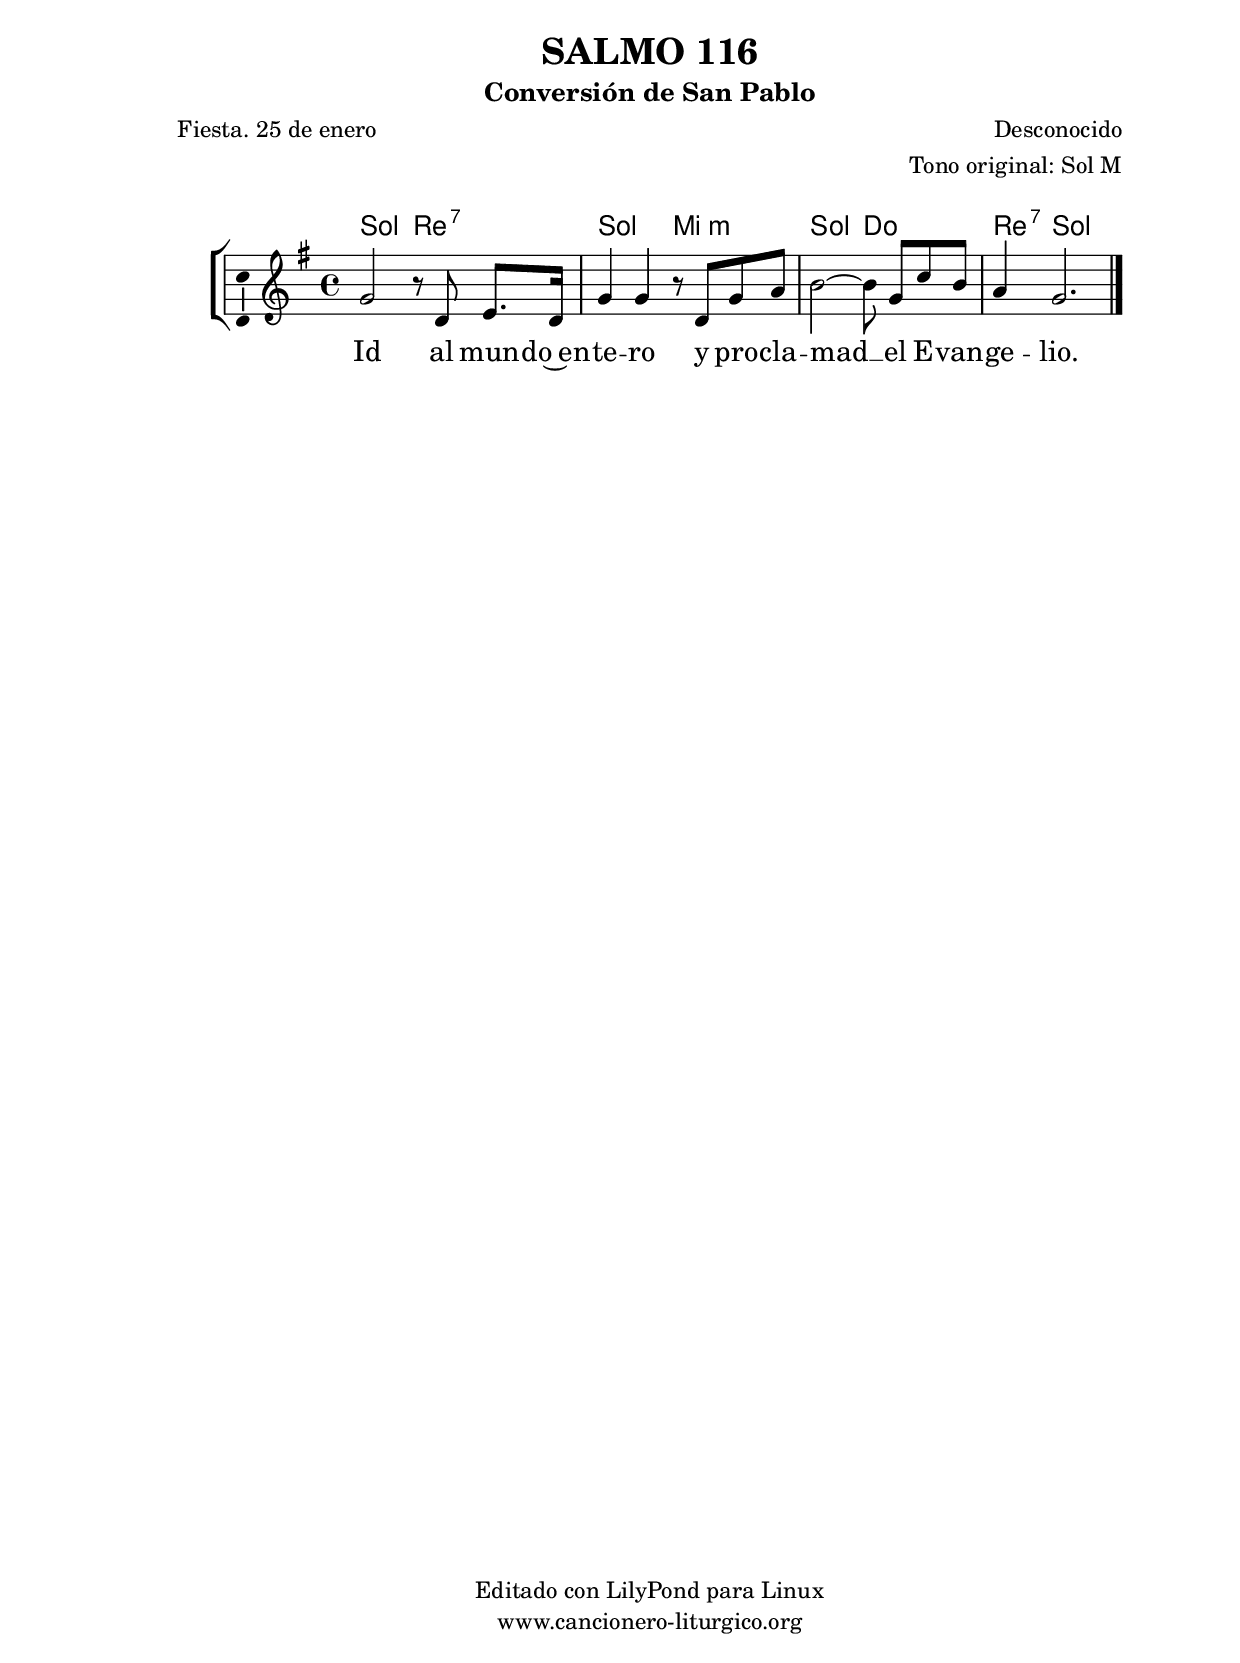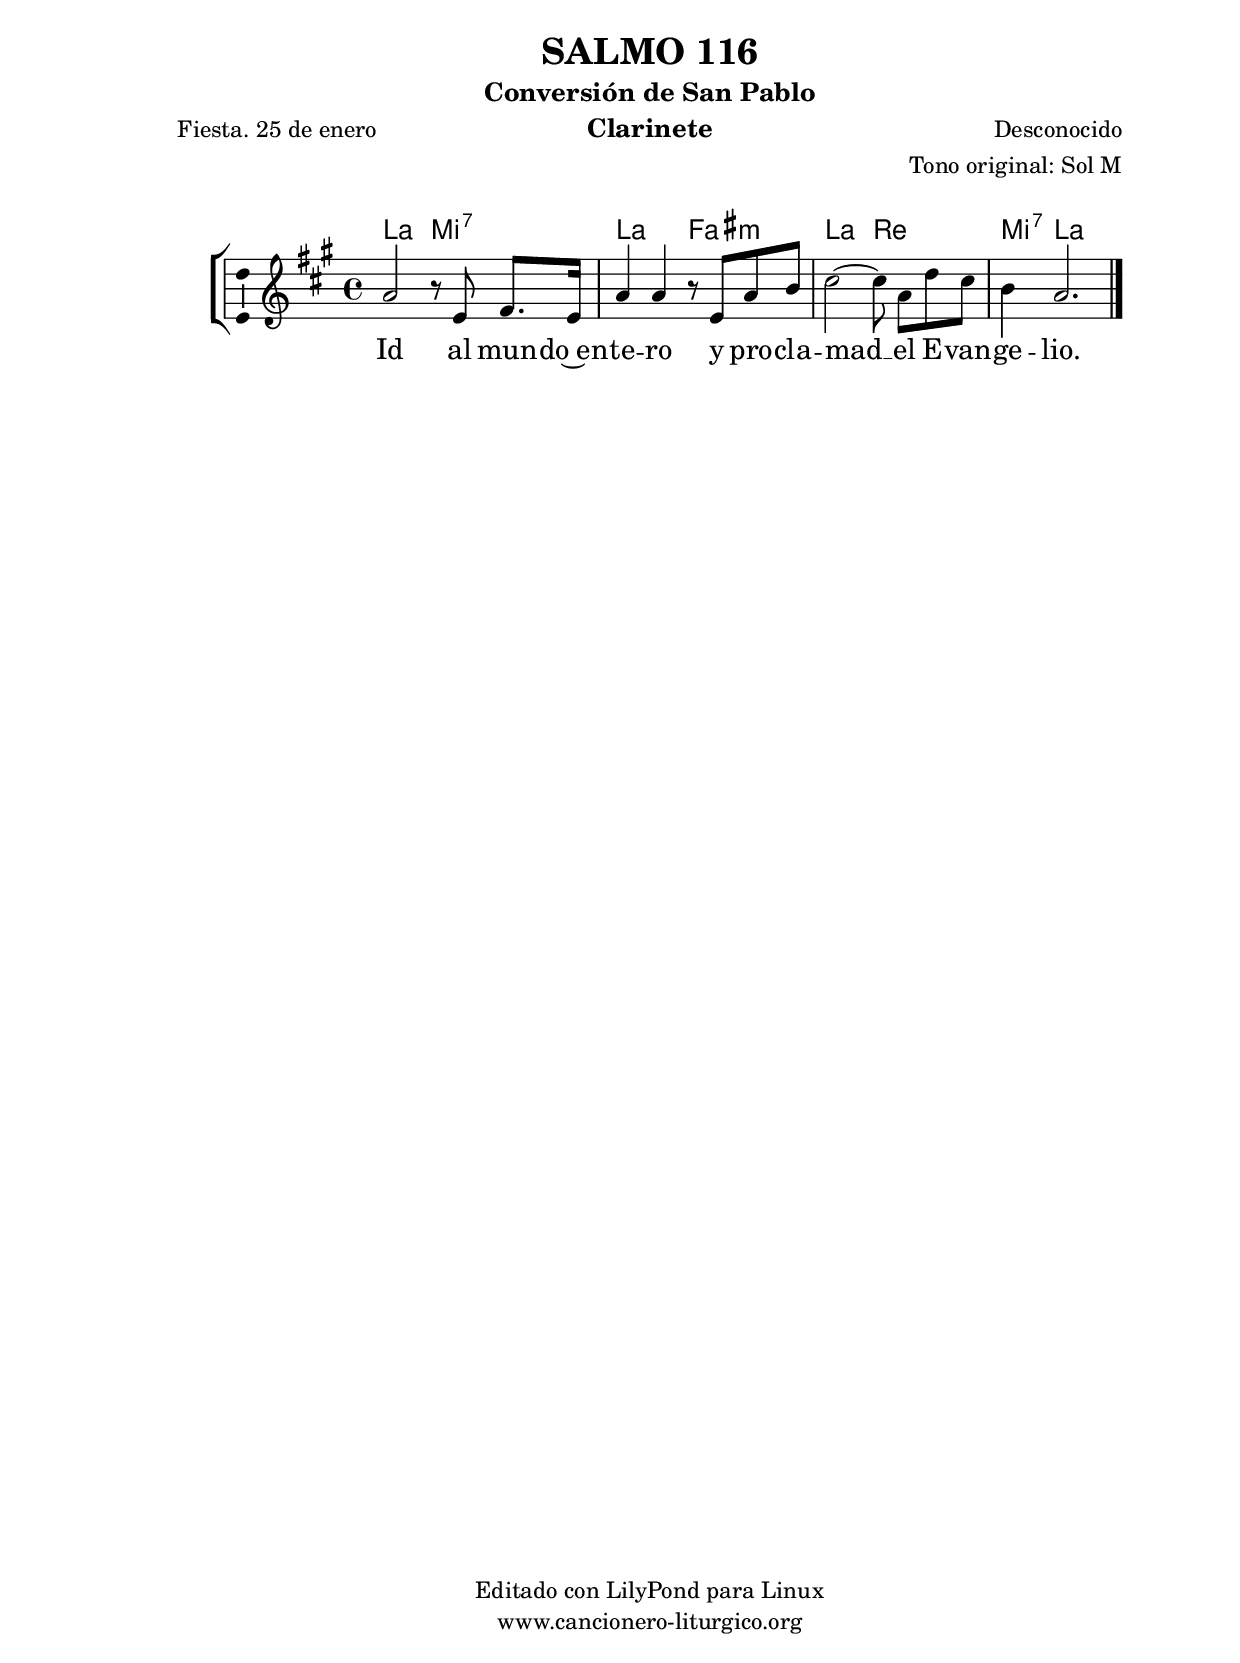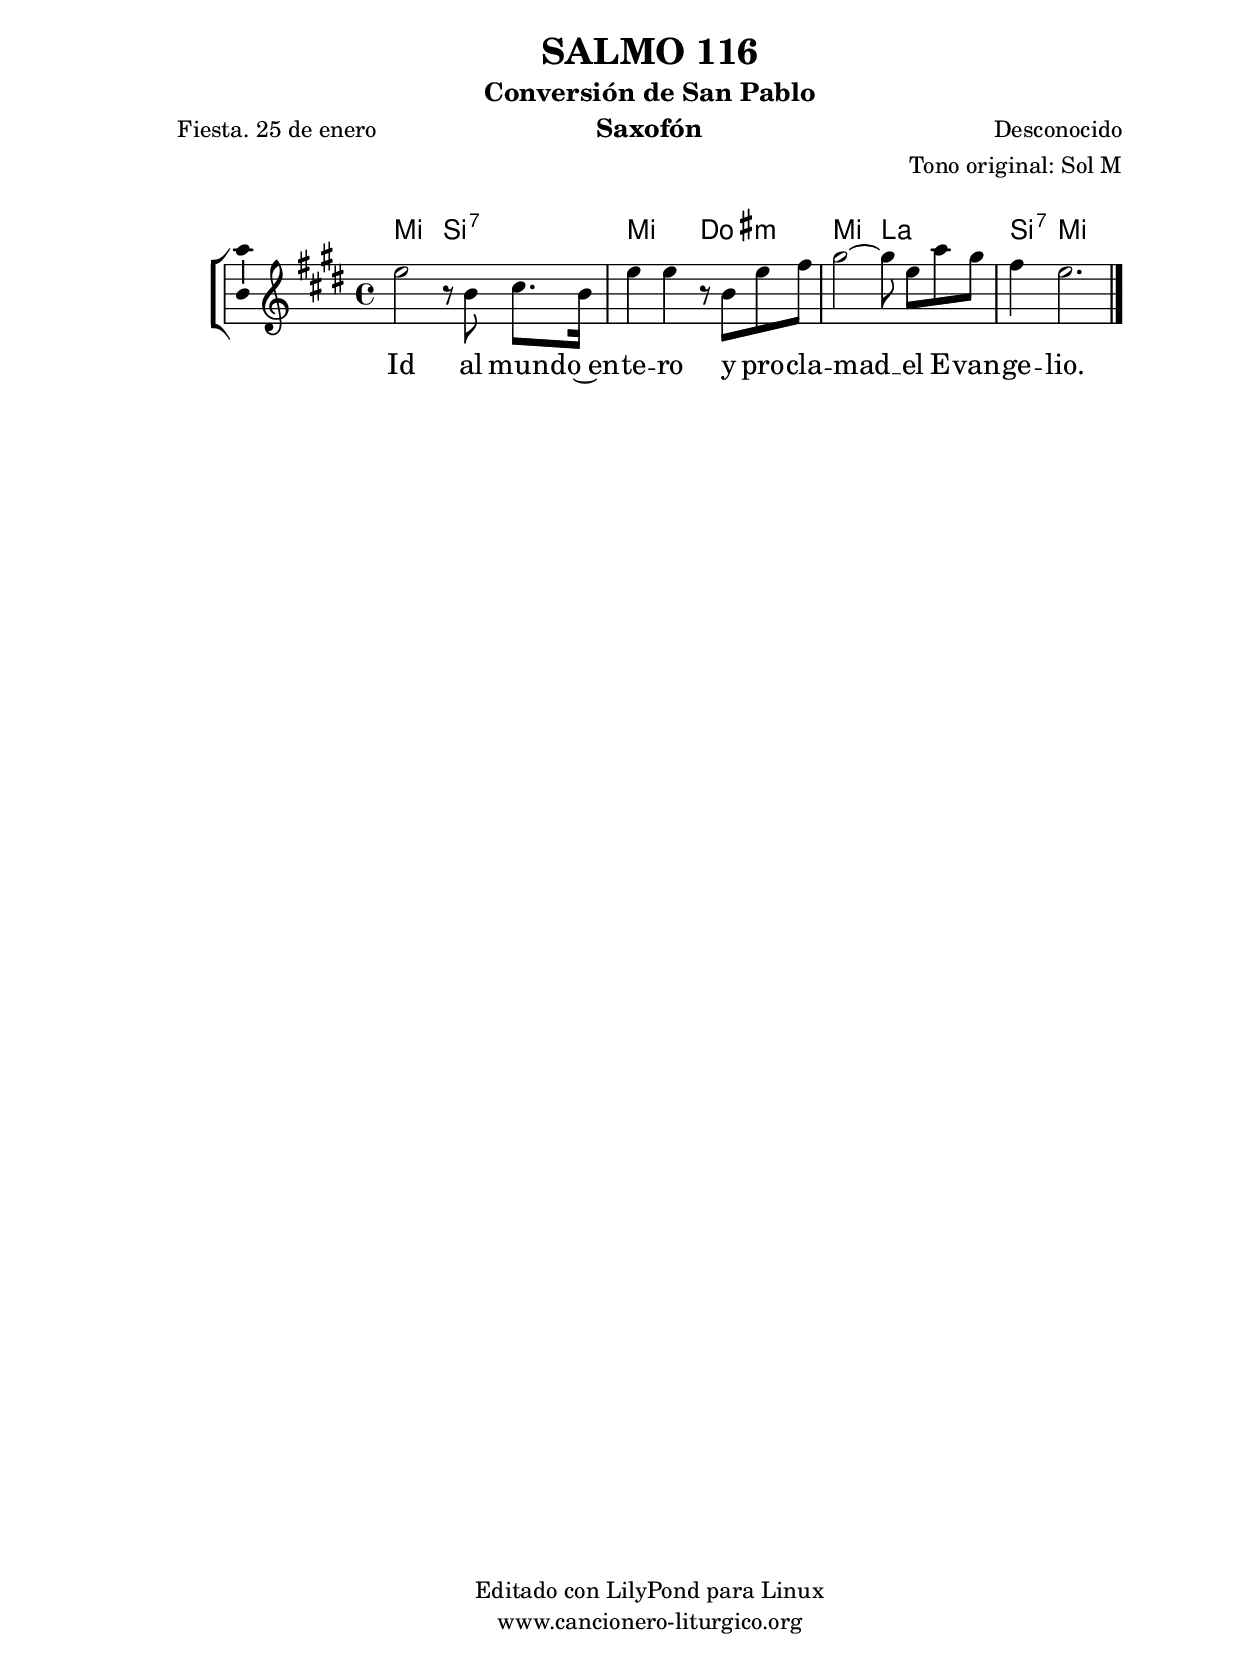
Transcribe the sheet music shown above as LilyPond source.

%
%para convertir .midi en .wav:
%timidity filename.midi -Ow -o finename.wav
%
%
%Para convertir de .wav a .mp3:
%lame -h -m j filename.wav
%
%
%para escuchar el midi:
%timidity nombrefichero.midi
%


%versión de lilypond para la que se ha escrito esta partitura:
\version "2.16.0"

	%Tamaño papel
	#(set-default-paper-size "a4")
	%Tamaño partitura
	#(set-global-staff-size 20)
	%No responde al pulsar sobre una nota
	#(ly:set-option 'point-and-click #f)

%parámetros del encabezamiento:
\header {
	title = "SALMO 116"
	subtitle = "Conversión de San Pablo"
	composer = "Desconocido"
	poet = "Fiesta. 25 de enero"
	meter = ""
	arranger = "Tono original: Sol M"
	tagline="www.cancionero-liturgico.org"
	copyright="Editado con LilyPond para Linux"
	tiempo = ""
	usos = "Salmo"
	letra = "Id al mundo entero y proclamad el Evangelio."
	}

%parámetros asociados al papel:
\paper  {
	oddHeaderMarkup = \markup {\fill-line { \on-the-fly #not-first-page \fromproperty #'header:title \on-the-fly #not-first-page \fromproperty #'header:composer }}
	evenHeaderMarkup = \markup {\fill-line { \fromproperty #'header:composer \fromproperty #'header:title }}
	#(set-paper-size "a4")
	print-page-number = ##f
	first-page-number = 1
	print-first-page-number = ##f
%	head-separation = 3.0 \cm
	top-margin = 2.0 \cm
	bottom-margin = 0.5\cm
%%%	bottom-margin = -1.0\cm
	left-margin = 3.0 \cm
	line-width = 16.0 \cm 
	indent = 8\mm
	interscoreline = 2.\mm
	between-system-space = 15\mm
%	para que las partituras no llenen la hoja:
	ragged-bottom = ##t
%	idem para la última hoja:
	ragged-last-bottom = ##f
%	para que las partituras llenen el ancho del papel:
	ragged-last = ##f
	after-title-space = 2.5 \cm
%page-count=1
%system-count=8

	%Flexible Vertical Spacing
%	markup-markup-spacing =
%	#'((basic-distance . 15) (minimum-distance . 15) (padding . 3))
	markup-system-spacing =
	#'((basic-distance . 15) (minimum-distance . 15) (padding . 3))
	system-system-spacing =
	#'((basic-distance . 15) (minimum-distance . 15) (padding . 3))
	score-system-spacing =
	#'((basic-distance . 15) (minimum-distance . 15) (padding . 5))
%	top-system-spacing = % header
%	#'((basic-distance . 8) (minimum-distance . 0) (padding . 3))
%	top-markup-spacing =
%	#'((basic-distance . 20) (minimum-distance . 20) (padding . 3))
	last-bottom-spacing = % footer
	#'((basic-distance . 5) (minimum-distance . 5) (padding . 3))
%	score-markup-spacing =
%	#'((basic-distance . 16) (minimum-distance . 13) (padding . 3))

	}


%parámetros que afectan a toda la partitura:
global =  {
	%clave de sol (G):
	\clef G
	%armadura:
%	\transpose bes c'
	\key g \major
	\tempo 4=100
	\set Score.tempoHideNote = ##t
	}


acordes = {
	\italianChords
	\chordmode {
%	\transpose bes c'
{

g2 d:7 g e:m g c d4:7 g2.

	}
	}
}

melodia = 
%	\transpose bes c'
{
	\relative c''{

\time 4/4
g2 r8 d8 e8. d16
g4 g r8 d8 g a
b2~b8 \noBeam g c b
a4 g2.

	\bar "|."
	}
	}


texto = \lyricmode {
Id al mun -- do~en -- te -- ro y pro -- cla -- mad __ el E -- van -- ge -- lio.
	}


acordesStaff = \context ChordNames = acordesStaff <<
	\set chordChanges = ##t
	\acordes
	>>


vozStaff = \context Voice = vozStaff
\with {\consists "Ambitus_engraver"}
<<
%	\set Staff.instrumentName = ""
%	\set Staff.shortInstrumentName = ""
%	\set Staff.midiInstrument = #"clarinet"
%	\set Staff.midiInstrument = #"cello"
%	\set Staff.midiInstrument = #"flute"
	\set Staff.midiInstrument = #"electric guitar (jazz)"
%	\set Staff.midiInstrument = #"english horn"
%	\set Staff.midiInstrument = #"violin"
%	\set Staff.midiInstrument = #"glockenspiel"
	\set Staff.midiMinimumVolume = #0.7
	\set Staff.midiMaximumVolume = #0.9
	\global
	\melodia
	>>


textoStaff = \context Lyrics = textoStaff <<
	\lyricsto vozStaff \texto
	>>

\book {
	\score {
		\context ChoirStaff {
			\override StaffGroup.SystemStartBracket #'collapse-height = #1
			\override Score.SystemStartBar #'collapse-height = #1
			<<
			\acordesStaff
			\vozStaff
			\textoStaff
			>>
			}
		\layout {
	    		\context {
				\Lyrics
				\override LyricText #'font-size = #2
				}
	   		 \context {
				\Score
				%fontSize = #3
				\override StaffSymbol #'staff-space = #(magstep +3)
				%\override Beam #'thickness = #0.55
				%\override SpacingSpanner #'spacing-increment = #1.0
				%\override Slur #'height-limit = #1.5
				}
			}
		}
	\score {
		\unfoldRepeats
		\context ChoirStaff {
			<<
			\acordesStaff
			\vozStaff
			>>
			}
		\midi {
	  		\context {
	  			\Score
				tempoWholesPerMinute = #(ly:make-moment 70 4)
				}
			}
		}
	}

%Partitura para clarinete
#(define output-suffix "C")
\book {
	\header{
		instrument = "Clarinete"
		}
	\score {
		\context ChoirStaff {
			\override StaffGroup.SystemStartBracket #'collapse-height = #1
			\override Score.SystemStartBar #'collapse-height = #1
\transpose c d
			<<
			\acordesStaff
			\vozStaff
			\textoStaff
			>>
			}
		\layout {
	    		\context {
				\Lyrics
				\override LyricText #'font-size = #2
				}
	   		 \context {
				\Score
				%fontSize = #3
				\override StaffSymbol #'staff-space = #(magstep +3)
				%\override Beam #'thickness = #0.55
				%\override SpacingSpanner #'spacing-increment = #1.0
				%\override Slur #'height-limit = #1.5
				}
			}
		}
	}

%Partitura para saxofón
#(define output-suffix "S")
\book {
	\header{
		instrument = "Saxofón"
		}
	\score {
		\context ChoirStaff {
			\override StaffGroup.SystemStartBracket #'collapse-height = #1
			\override Score.SystemStartBar #'collapse-height = #1
\transpose c a
			<<
			\acordesStaff
			\vozStaff
			\textoStaff
			>>
			}
		\layout {
	    		\context {
				\Lyrics
				\override LyricText #'font-size = #2
				}
	   		 \context {
				\Score
				%fontSize = #3
				\override StaffSymbol #'staff-space = #(magstep +3)
				%\override Beam #'thickness = #0.55
				%\override SpacingSpanner #'spacing-increment = #1.0
				%\override Slur #'height-limit = #1.5
				}
			}
		}
	}


